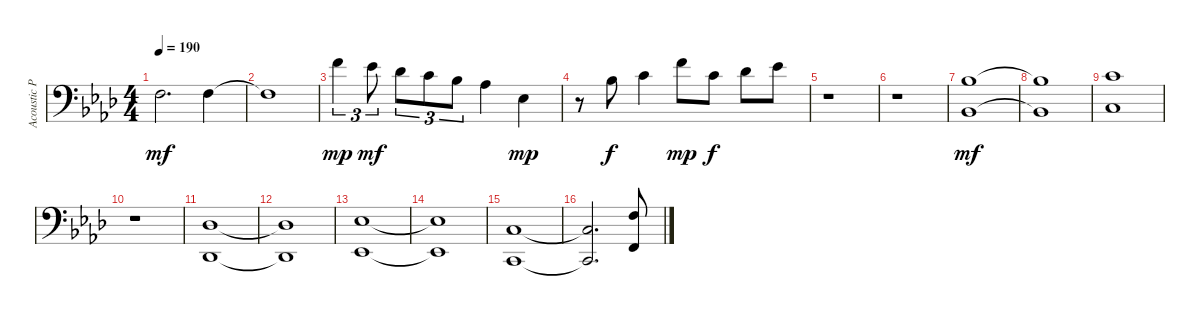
\track ("Acoustic Piano (Staff 2)" "Acoustic P") {instrument violin}
\staff {score}
\tuning (E4 B3 G3 D3 A2 E2 B1) {hide}
\ts (4 4)
\tempo 190
\clef f4
\ks ab
3.4.2{d dy mf} 3.4.4 |
3.4{t}.1 |
1.1.4{tu (3 2) dy mp} 4.2.8{tu (3 2) dy mf} 2.2.8{tu (3 2)} 1.2.8{tu (3 2)} 3.3.8{tu (3 2)} 1.3.4 1.4.4{dy mp} |
r.8 3.3.8{dy f} 1.2.4 1.1.8{dy mp} 1.2.8{dy f} 2.2.8 4.2.8 |
r.1 |
r.1 |
(3.3 1.5).1{dy mf} |
(3.3{t} 1.5{t}).1 |
(1.2 3.5).1 |
r.1 |
(4.5 2.7).1 |
(4.5{t} 2.7{t}).1 |
(1.4 4.7).1 |
(1.4{t} 4.7{t}).1 |
(3.5 1.7).1 |
(3.5{t} 1.7{t}).2{d} (3.4 1.6).8
